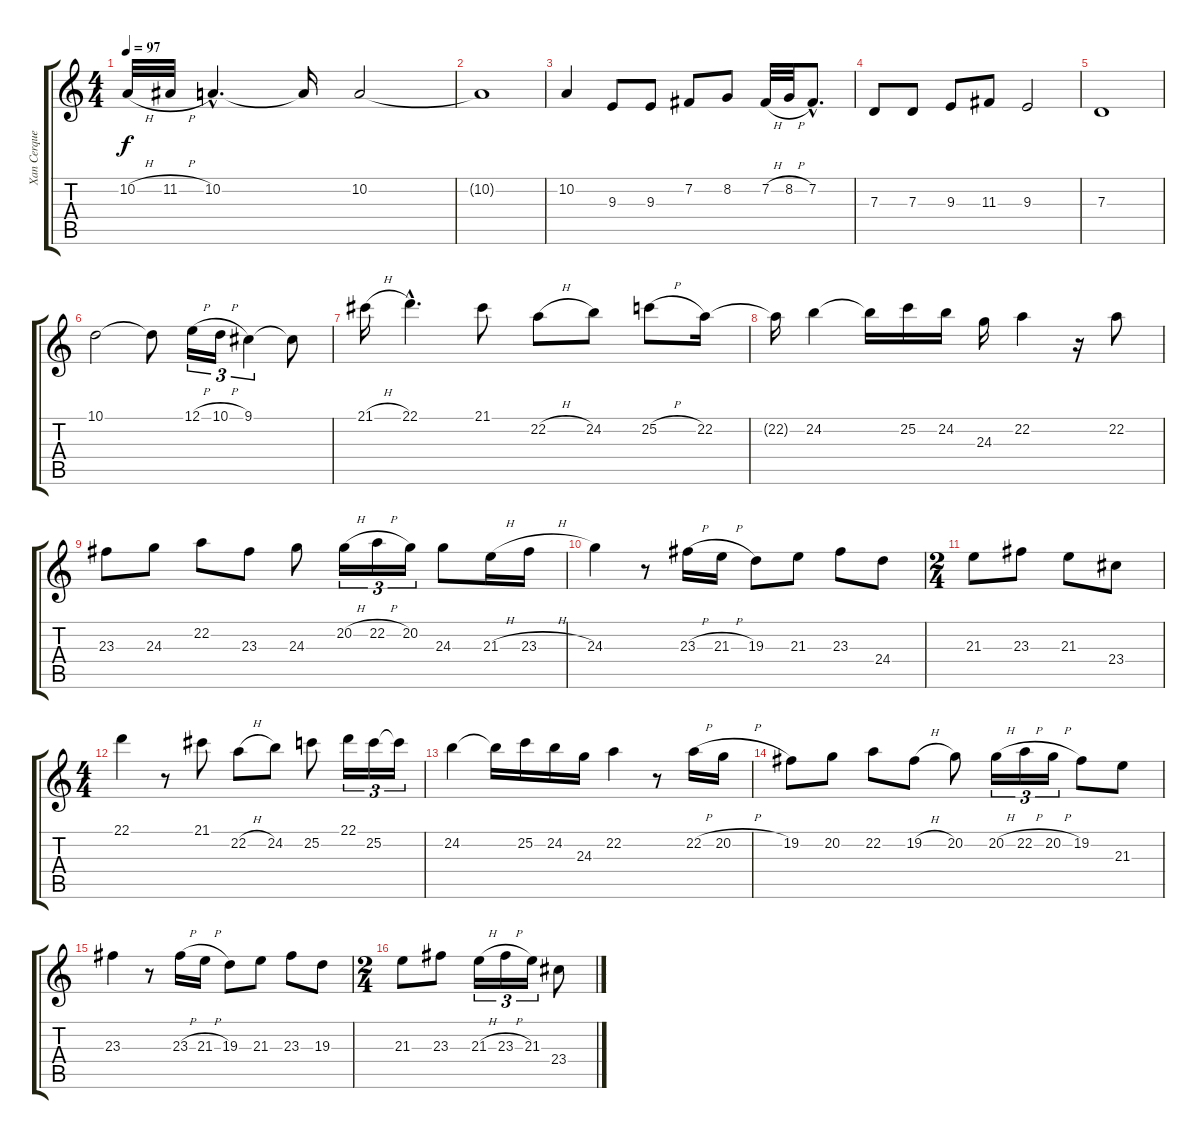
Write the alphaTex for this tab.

\track ("Xan Cerqueiro " "Xan Cerque") {instrument flute}
\staff {score tabs}
\tuning (E4 B3 G3 D3 A2 E2) {hide}
\ts (4 4)
\tempo 97
\clef g2
\ks c
10.2{h}.32{dy f} 11.2{h}.32 10.2{hac}.4{d} 10.2{t}.16 10.2.2 |
10.2{t}.1 |
10.2.4 9.3.8 9.3.8 7.2.8 8.2.8 7.2{h}.32 8.2{h}.32 7.2{hac}.8{d} |
7.3.8 7.3.8 9.3.8 11.3.8 9.3.2 |
7.3.1 |
10.1.2 10.1{t}.8 12.1{h}.16{tu (3 2)} 10.1{h}.16{tu (3 2)} 9.1.4{tu (3 2)} 9.1{t}.8 |
21.1{h}.16 22.1{hac}.4{d} 21.1.8 22.2{h}.8 24.2.8 25.2{h}.8 22.2.16 |
22.2{t}.16 24.2.4 24.2{t}.16 25.2.16 24.2.16 24.3.16 22.2.4 r.16 22.2.8 |
23.3.8 24.3.8 22.2.8 23.3.8 24.3.8 20.2{h}.16{tu (3 2)} 22.2{h}.16{tu (3 2)} 20.2.16{tu (3 2)} 24.3.8 21.3{h}.16 23.3{h}.16 |
24.3.4 r.8 23.3{h}.16 21.3{h}.16 19.3.8 21.3.8 23.3.8 24.4.8 |
\ts (2 4)
21.3.8 23.3.8 21.3.8 23.4.8 |
\ts (4 4)
22.1.4 r.8 21.1.8 22.2{h}.8 24.2.8 25.2.8 22.1.16{tu (3 2)} 25.2.16{tu (3 2)} 25.2{t}.16{tu (3 2)} |
24.2.4 24.2{t}.16 25.2.16 24.2.16 24.3.16 22.2.4 r.8 22.2{h}.16 20.2{h}.16 |
19.2.8 20.2.8 22.2.8 19.2{h}.8 20.2.8 20.2{h}.16{tu (3 2)} 22.2{h}.16{tu (3 2)} 20.2{h}.16{tu (3 2)} 19.2.8 21.3.8 |
23.3.4 r.8 23.3{h}.16 21.3{h}.16 19.3.8 21.3.8 23.3.8 19.3.8 |
\ts (2 4)
21.3.8 23.3.8 21.3{h}.16{tu (3 2)} 23.3{h}.16{tu (3 2)} 21.3.16{tu (3 2)} 23.4.8
